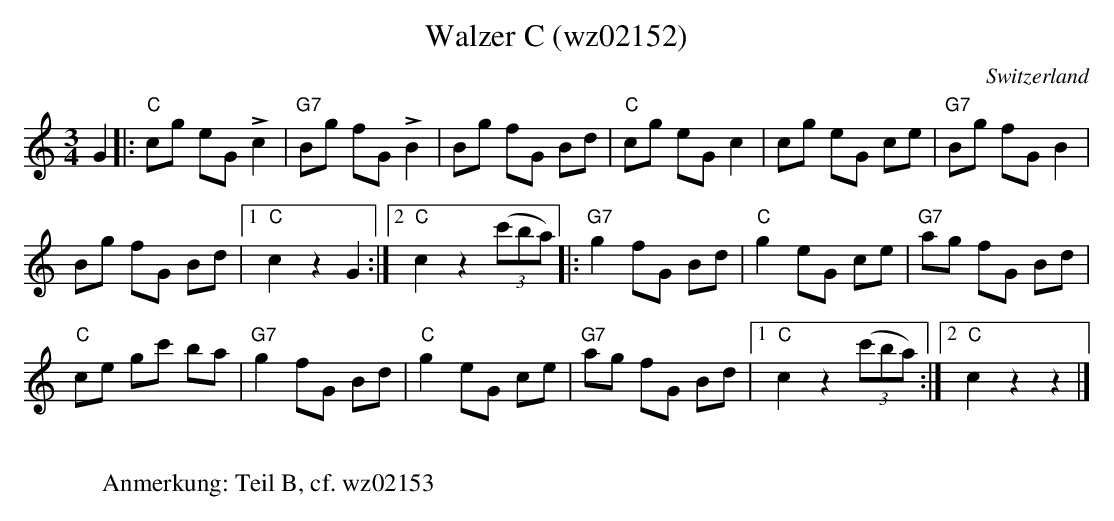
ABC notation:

X:1
T:Walzer C (wz02152)
O:Switzerland
M:3/4
L:1/8
K:C major
G2 |: "C"cg eG !>!c2 | "G7"Bg fG !>!B2 | Bg fG Bd | "C"cg eG c2 | cg eG ce | "G7"Bg fG B2 |
Bg fG Bd |1 "C"c2z2G2 :|2 "C"c2z2 ((3c'ba) |: "G7"g2 fG Bd | "C"g2 eG ce | "G7"ag fG Bd |
"C"ce gc' ba | "G7"g2fG Bd | "C"g2eG ce | "G7"ag fG Bd |1 "C"c2z2 ((3c'ba) :|2 "C"c2z2z2 |]
W:
W:Anmerkung: Teil B, cf. wz02153
